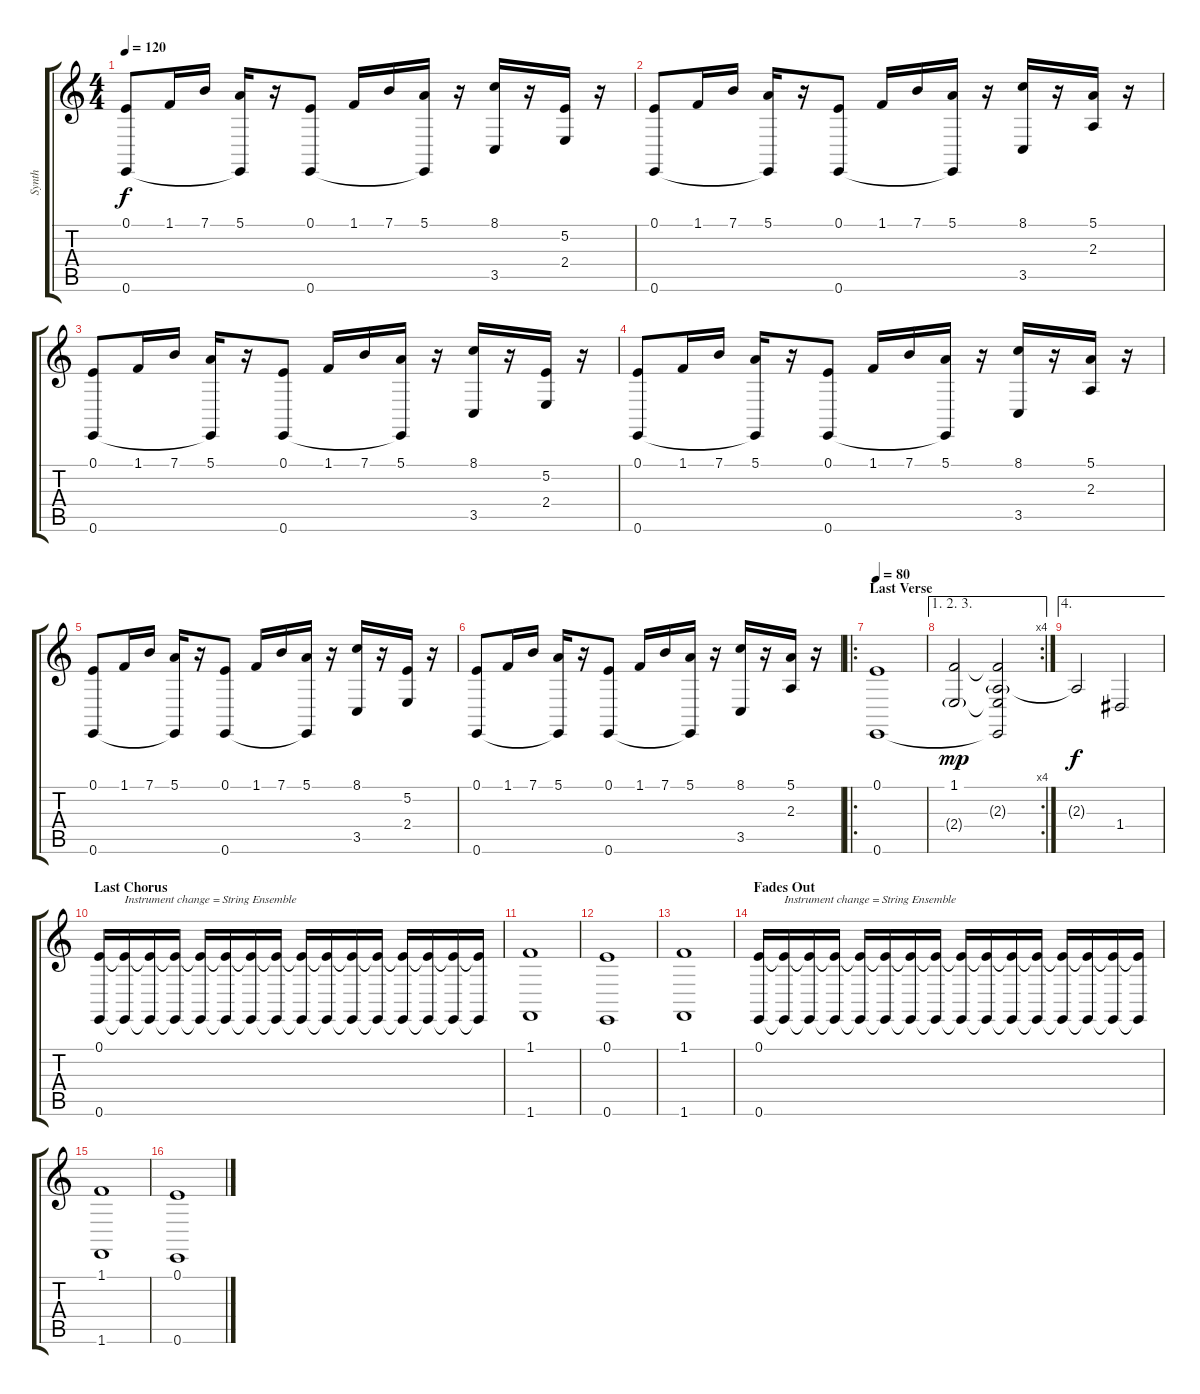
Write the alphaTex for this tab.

\track ("Synth" "Synth") {instrument lead2sawtooth}
\staff {score tabs}
\tuning (E4 B3 G3 D3 A2 E2) {hide}
\ts (4 4)
\tempo 120
\clef g2
\ks c
(0.1 0.6).8{dy f} 1.1.16 7.1.16 (5.1 0.6{t}).16 r.16 (0.1 0.6).8 1.1.16 7.1.16 (5.1 0.6{t}).16 r.16 (8.1 3.5).16 r.16 (5.2 2.4).16 r.16 |
(0.1 0.6).8 1.1.16 7.1.16 (5.1 0.6{t}).16 r.16 (0.1 0.6).8 1.1.16 7.1.16 (5.1 0.6{t}).16 r.16 (8.1 3.5).16 r.16 (5.1 2.3).16 r.16 |
(0.1 0.6).8{volume 13} 1.1.16 7.1.16 (5.1 0.6{t}).16 r.16 (0.1 0.6).8 1.1.16 7.1.16 (5.1 0.6{t}).16 r.16 (8.1 3.5).16 r.16 (5.2 2.4).16 r.16 |
(0.1 0.6).8 1.1.16 7.1.16 (5.1 0.6{t}).16 r.16 (0.1 0.6).8 1.1.16 7.1.16 (5.1 0.6{t}).16 r.16 (8.1 3.5).16 r.16 (5.1 2.3).16 r.16 |
(0.1 0.6).8 1.1.16 7.1.16 (5.1 0.6{t}).16 r.16 (0.1 0.6).8 1.1.16 7.1.16 (5.1 0.6{t}).16 r.16 (8.1 3.5).16 r.16 (5.2 2.4).16 r.16 |
(0.1 0.6).8 1.1.16 7.1.16 (5.1 0.6{t}).16 r.16 (0.1 0.6).8 1.1.16 7.1.16 (5.1 0.6{t}).16 r.16 (8.1 3.5).16 r.16 (5.1 2.3).16 r.16 |
\ro
\section ("" "Last Verse")
\tempo 80
(0.1 0.6).1{instrument synthstrings1} |
\ae (1 2 3)
\rc 4
(1.1 2.4{g}).2{dy mp} (1.1{t} 2.3{g} 2.4{t} 0.6{t}).2 |
\ae 4
2.3{t}.2{dy f volume 0} 1.4.2 |
\section ("" "Last Chorus")
(0.1 0.6).16{volume 3 instrument stringensemble1} (0.1{t} 0.6{t}).16{txt "Instrument change = String Ensemble"} (0.1{t} 0.6{t}).16{volume 5} (0.1{t} 0.6{t}).16 (0.1{t} 0.6{t}).16{volume 7} (0.1{t} 0.6{t}).16 (0.1{t} 0.6{t}).16{volume 10} (0.1{t} 0.6{t}).16 (0.1{t} 0.6{t}).16{volume 12} (0.1{t} 0.6{t}).16 (0.1{t} 0.6{t}).16 (0.1{t} 0.6{t}).16 (0.1{t} 0.6{t}).16{volume 14} (0.1{t} 0.6{t}).16 (0.1{t} 0.6{t}).16 (0.1{t} 0.6{t}).16 |
(1.1 1.6).1 |
(0.1 0.6).1 |
(1.1 1.6).1 |
\section ("" "Fades Out")
(0.1 0.6).16{volume 3 instrument stringensemble1} (0.1{t} 0.6{t}).16{txt "Instrument change = String Ensemble"} (0.1{t} 0.6{t}).16{volume 5} (0.1{t} 0.6{t}).16 (0.1{t} 0.6{t}).16{volume 7} (0.1{t} 0.6{t}).16 (0.1{t} 0.6{t}).16{volume 10} (0.1{t} 0.6{t}).16 (0.1{t} 0.6{t}).16{volume 12} (0.1{t} 0.6{t}).16 (0.1{t} 0.6{t}).16 (0.1{t} 0.6{t}).16 (0.1{t} 0.6{t}).16{volume 14} (0.1{t} 0.6{t}).16 (0.1{t} 0.6{t}).16 (0.1{t} 0.6{t}).16 |
(1.1 1.6).1 |
(0.1 0.6).1
